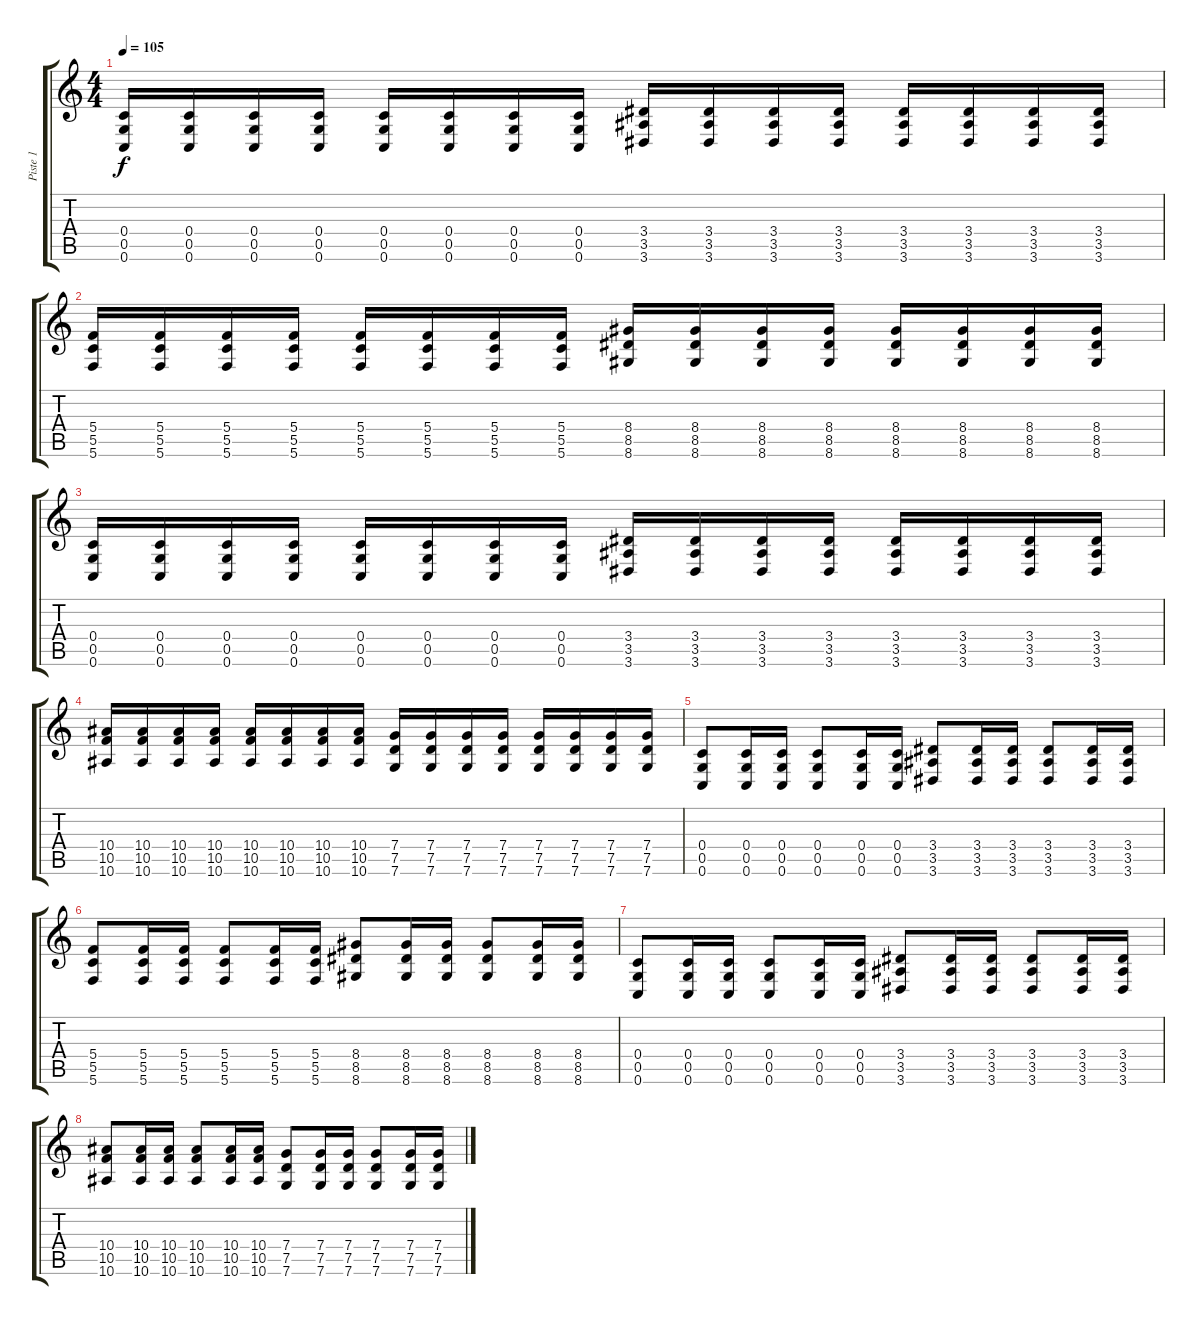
\track ("Piste 1" "Piste 1") {instrument distortionguitar}
\staff {score tabs}
\tuning (D4 A3 F3 C3 G2 C2) {hide}
\ts (4 4)
\tempo 105
\clef g2
\ks c
(0.4 0.5 0.6).16{dy f} (0.4 0.5 0.6).16 (0.4 0.5 0.6).16 (0.4 0.5 0.6).16 (0.4 0.5 0.6).16 (0.4 0.5 0.6).16 (0.4 0.5 0.6).16 (0.4 0.5 0.6).16 (3.4 3.5 3.6).16 (3.4 3.5 3.6).16 (3.4 3.5 3.6).16 (3.4 3.5 3.6).16 (3.4 3.5 3.6).16 (3.4 3.5 3.6).16 (3.4 3.5 3.6).16 (3.4 3.5 3.6).16 |
(5.4 5.5 5.6).16 (5.4 5.5 5.6).16 (5.4 5.5 5.6).16 (5.4 5.5 5.6).16 (5.4 5.5 5.6).16 (5.4 5.5 5.6).16 (5.4 5.5 5.6).16 (5.4 5.5 5.6).16 (8.4 8.5 8.6).16 (8.4 8.5 8.6).16 (8.4 8.5 8.6).16 (8.4 8.5 8.6).16 (8.4 8.5 8.6).16 (8.4 8.5 8.6).16 (8.4 8.5 8.6).16 (8.4 8.5 8.6).16 |
(0.4 0.5 0.6).16 (0.4 0.5 0.6).16 (0.4 0.5 0.6).16 (0.4 0.5 0.6).16 (0.4 0.5 0.6).16 (0.4 0.5 0.6).16 (0.4 0.5 0.6).16 (0.4 0.5 0.6).16 (3.4 3.5 3.6).16 (3.4 3.5 3.6).16 (3.4 3.5 3.6).16 (3.4 3.5 3.6).16 (3.4 3.5 3.6).16 (3.4 3.5 3.6).16 (3.4 3.5 3.6).16 (3.4 3.5 3.6).16 |
(10.4 10.5 10.6).16 (10.4 10.5 10.6).16 (10.4 10.5 10.6).16 (10.4 10.5 10.6).16 (10.4 10.5 10.6).16 (10.4 10.5 10.6).16 (10.4 10.5 10.6).16 (10.4 10.5 10.6).16 (7.4 7.5 7.6).16 (7.4 7.5 7.6).16 (7.4 7.5 7.6).16 (7.4 7.5 7.6).16 (7.4 7.5 7.6).16 (7.4 7.5 7.6).16 (7.4 7.5 7.6).16 (7.4 7.5 7.6).16 |
(0.4 0.5 0.6).8 (0.4 0.5 0.6).16 (0.4 0.5 0.6).16 (0.4 0.5 0.6).8 (0.4 0.5 0.6).16 (0.4 0.5 0.6).16 (3.4 3.5 3.6).8 (3.4 3.5 3.6).16 (3.4 3.5 3.6).16 (3.4 3.5 3.6).8 (3.4 3.5 3.6).16 (3.4 3.5 3.6).16 |
(5.4 5.5 5.6).8 (5.4 5.5 5.6).16 (5.4 5.5 5.6).16 (5.4 5.5 5.6).8 (5.4 5.5 5.6).16 (5.4 5.5 5.6).16 (8.4 8.5 8.6).8 (8.4 8.5 8.6).16 (8.4 8.5 8.6).16 (8.4 8.5 8.6).8 (8.4 8.5 8.6).16 (8.4 8.5 8.6).16 |
(0.4 0.5 0.6).8 (0.4 0.5 0.6).16 (0.4 0.5 0.6).16 (0.4 0.5 0.6).8 (0.4 0.5 0.6).16 (0.4 0.5 0.6).16 (3.4 3.5 3.6).8 (3.4 3.5 3.6).16 (3.4 3.5 3.6).16 (3.4 3.5 3.6).8 (3.4 3.5 3.6).16 (3.4 3.5 3.6).16 |
(10.4 10.5 10.6).8 (10.4 10.5 10.6).16 (10.4 10.5 10.6).16 (10.4 10.5 10.6).8 (10.4 10.5 10.6).16 (10.4 10.5 10.6).16 (7.4 7.5 7.6).8 (7.4 7.5 7.6).16 (7.4 7.5 7.6).16 (7.4 7.5 7.6).8 (7.4 7.5 7.6).16 (7.4 7.5 7.6).16
